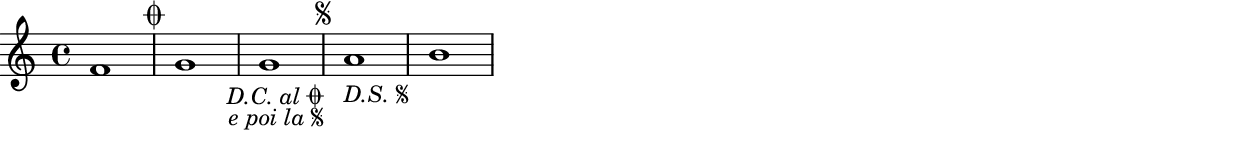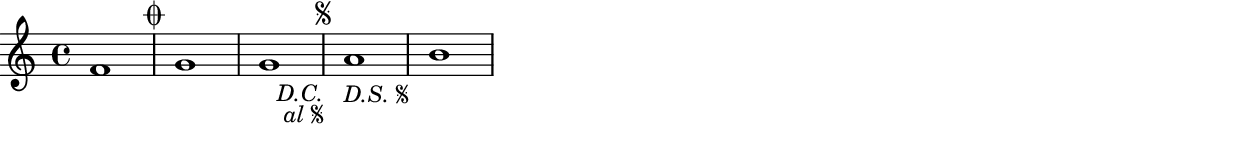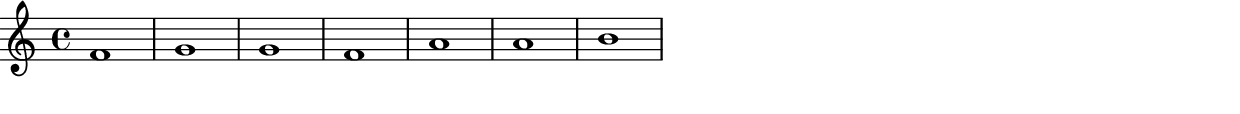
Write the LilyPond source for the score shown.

%% Generated by lilypond-book
%% Options: [exampleindent=10.16\mm,indent=0\mm,line-width=160\mm,paper-height=845.047\pt,paper-width=597.508\pt,papersize='(cons (* 597.508 pt) (* 845.047 pt))]
\include "lilypond-book-preamble.ly"


% ****************************************************************
% Start cut-&-pastable-section
% ****************************************************************

#(ly:set-option 'eps-box-padding 3.000000)



\paper {
  #(set-paper-size '(cons (* 597.508 pt) (* 845.047 pt)))
  indent = 0\mm
  line-width = 160\mm
  % offset the left padding, also add 1mm as lilypond creates cropped
  % images with a little space on the right
  line-width = #(- line-width (* mm  3.000000) (* mm 1))
}

\layout {
  
}




% ****************************************************************
% ly snippet:
% ****************************************************************
\sourcefilename "/lilypond-2.27.0/input/regression/repeat-dc-al-segno.ly"
\sourcefileline 0
\version "2.23.6"

#(ly:set-option 'warning-as-error #t)

\header {
  texidoc="This tests @emph{D.C.} al Coda form, but with a segno where
the Coda label would normally be.  The @emph{D.C.} instructions refer
to the segno."
}

piece = \new Voice \fixed c' {
  \repeat segno 2 {
    f1
    \alternative {
      { g1 | g }
      <>
    }
  }
  \repeat segno 2 {
    a1
  }
  b1
}

\new Score {
  \new Staff \with { instrumentName = "default" } \piece
}

\new Score \with {
  dalSegnoTextFormatter = #format-dal-segno-text-brief
} {
  \new Staff \with { instrumentName = "brief" } \piece
}

\new Score {
  \new Staff \with { instrumentName = "unfolded" } \unfoldRepeats \piece
}



% ****************************************************************
% end ly snippet
% ****************************************************************
